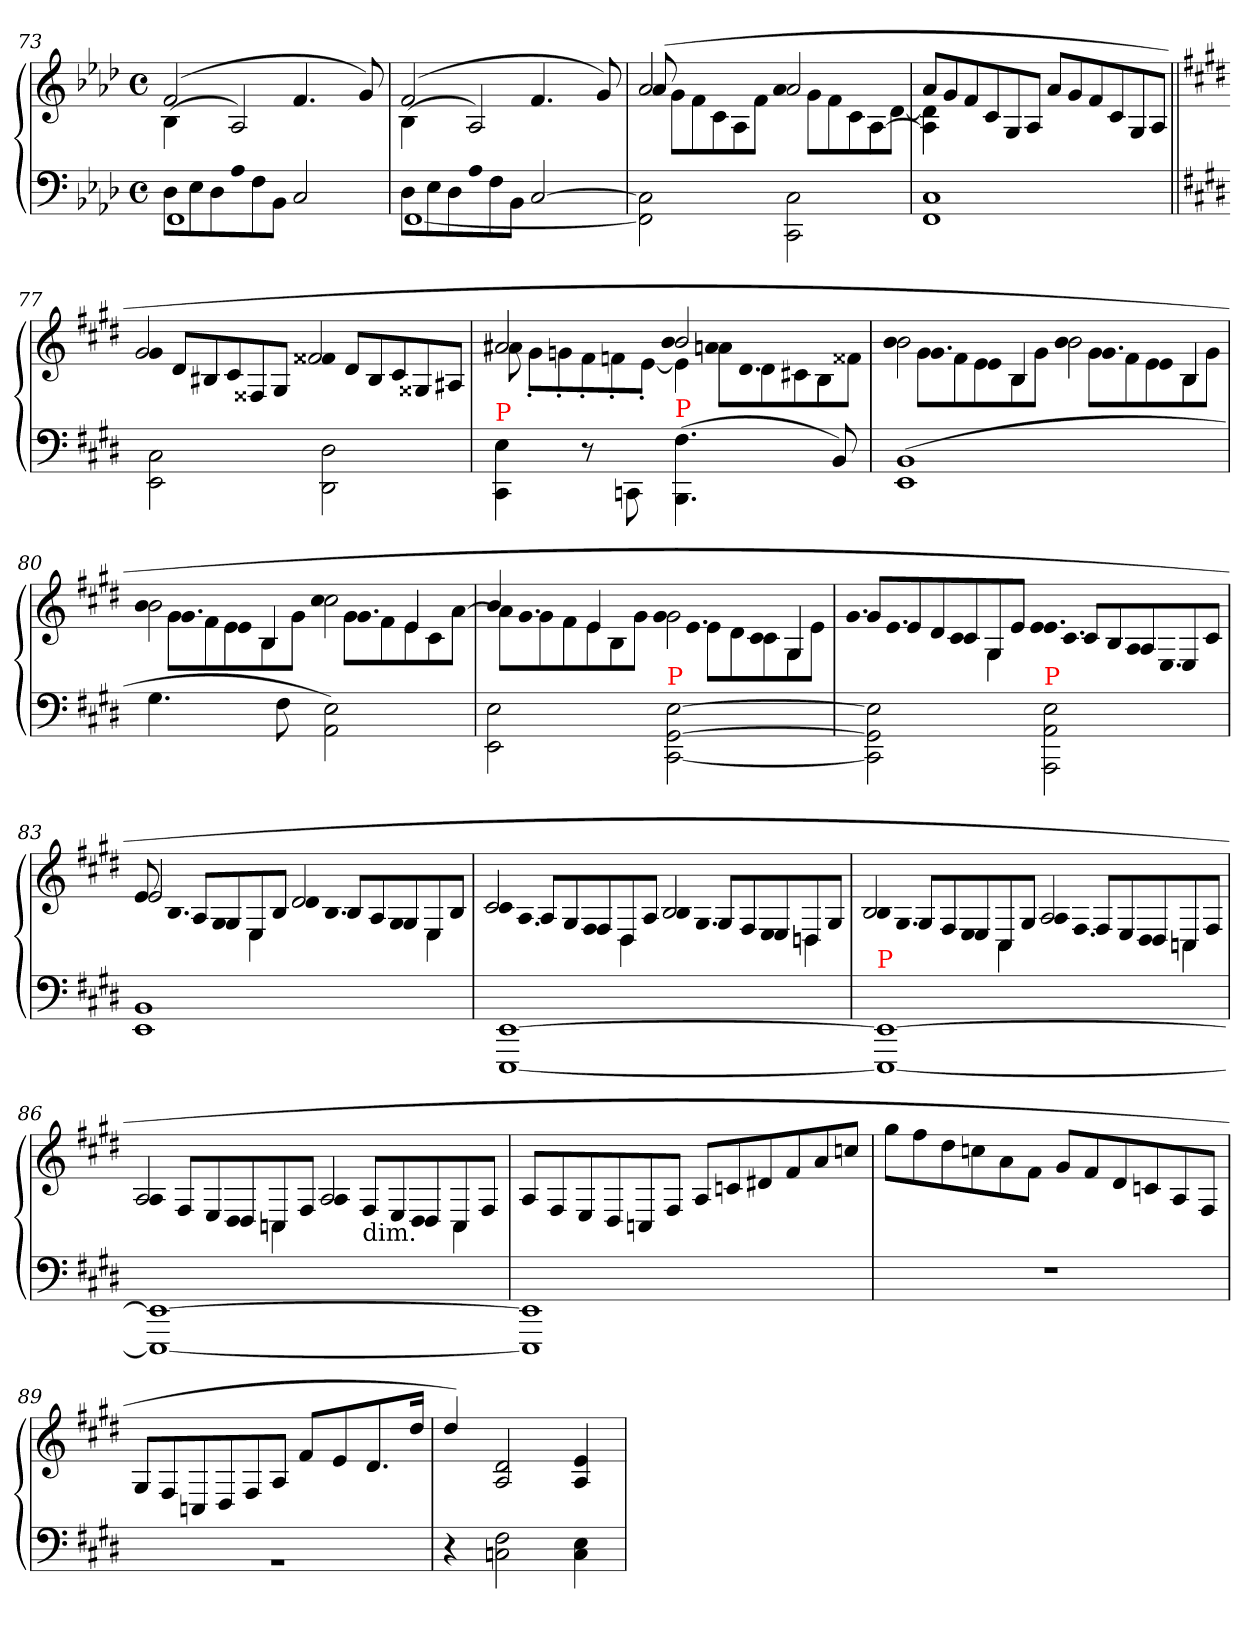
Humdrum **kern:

**kern	**kern
*part1	*part1
*staff2	*staff1
*clefF4	*clefG2
*k[b-e-a-d-]	*k[b-e-a-d-]
*M4/4	*M4/4
*met(c)	*met(c)
*Xtuplet	*
=73	=73
*^	*^
12D-\L	1FF	(>2f	(>4B-
12E-	.	.	.
12D-	.	.	.
!LO:N:vis=2	!	!	!
12A-	.	.	2A-/)
12F	.	.	.
12BB-J	.	.	.
2C	.	4.f	.
.	.	.	4ryy
.	.	8g)	.
=74	=74	=74	=74
12D-\L	[1FF	(>2f	(>4B-
12E-	.	.	.
12D-	.	.	.
!LO:N:vis=2	!	!	!
12A-	.	.	2A-/)
12F	.	.	.
12BB-J	.	.	.
[2C	.	4.f	.
.	.	.	4ryy
.	.	8g)	.
*v	*v	*	*
=75	=75	=75
*	*	*Xtuplet
!	!	!LO:N:vis=2
*	*	*^
2C]\ 2FF]\	2a-	(>12a-/	2ryy
.	.	12gL	.
.	.	12f	.
.	.	12c	.
.	.	12A-	.
.	.	12fJ	.
!	!	!LO:N:vis=2	!
2C\ 2CC\	2a-	12a-/	4ryy
.	.	12gL	.
.	.	12f	.
.	.	12c	12ryy
.	.	12A-	[6A-\
.	.	[12d-J	.
*	*	*v	*v
=76	=76	=76
1C 1FF	12a-/L	4d-]\ 4A-]\
.	12g	.
.	12f	.
.	12c	2.ryy
.	12G	.
.	12A-J	.
.	12a-/L	.
.	12g	.
.	12f	.
.	12c	.
.	12G	.
.	12A-J	.
=77||	=77||	=77||
*k[f#c#g#d#]	*k[f#c#g#d#]	*
!	!LO:N:vis=2	!
2C#\ 2EE\	12g#/	2g#/
.	12d#L	.
.	12B#X	.
.	12c#	.
.	12F##X	.
.	12G#J	.
!	!LO:N:vis=2	!
2D#\ 2DD#\	12f##X/	2f##X/
.	12d#L	.
.	12B#	.
.	12c#	.
.	12G##X	.
.	12A#XJ	.
=78	=78	=78
!LO:TX:a:color=red:t=P	!	!
!	!	!LO:N:vis=2
*	*^	*^
4E\ 4CC#\	2a#X/	12a#X\	2ryy	2ryy
.	.	12g#'>L	.	.
.	.	12gn'>	.	.
8r	.	12f#'>	.	.
.	.	12fn'>	.	.
8CCn\	.	.	.	.
.	.	[12e'>J	.	.
!LO:TX:a:color=red:t=P	!	!	!	!
!	!	!LO:N:vis=2	!	!
(>4.F#\ 4.BBB\	2b	12b/	12ryy	4e\]
!	!	!	!LO:N:vis=4	!
.	.	12anL	12an\	.
!	!	!	!LO:N:vis=4.	!
.	.	12d#	6d#\	.
.	.	12c#X	.	12ryy
.	.	12B	6B\	6ryy
8BB)	.	.	.	.
.	.	12f##XJ	.	.
*	*	*	*v	*v
=79	=79	=79	=79
!	!	!	!LO:N:vis=2
(>1BB 1EE	12ryy	2b	12b\
!	!LO:N:vis=4.	!	!
.	6g#/	.	12g#\L
.	.	.	12f#\
!	!LO:N:vis=4	!	!
.	12e/	.	12e\
.	4B/	.	12B\
.	.	.	12g#\J
!	!	!	!LO:N:vis=2
.	.	2b	12b\
!	!LO:N:vis=4.	!	!
.	6g#/	.	12g#\L
.	.	.	12f#\
!	!LO:N:vis=4	!	!
.	12e/	.	12e\
.	6B/	.	12B\
.	.	.	12g#\J
=80	=80	=80	=80
!	!	!	!LO:N:vis=2
4.G#	12ryy	2b	12b\
!	!LO:N:vis=4.	!	!
.	6g#/	.	12g#\L
.	.	.	12f#\
!	!LO:N:vis=4	!	!
.	12e/	.	12e\
.	4B/	.	12B\
8F#	.	.	.
.	.	.	12g#\J
!	!	!	!LO:N:vis=2
2E\ 2AA\)	.	2cc#	12cc#\
!	!LO:N:vis=4.	!	!
.	6g#/	.	12g#\L
.	.	.	12f#\
.	4e/	.	12e\
.	.	.	12c#\
.	.	.	[12a\J
=81	=81	=81	=81
2E\ 2EE\	4b/	12aL]	12ryy
!	!	!	!LO:N:vis=4.
.	.	12g#	6g#/
.	.	12f#	.
.	4e	12e	4ryy
.	.	12B	.
.	.	12g#J	.
!LO:TX:a:color=red:t=P	!	!	!
!	!	!LO:N:vis=2	!
[2E\ [2GG#\ [2CC#\	2g#\	12g#	12ryy
!	!	!	!LO:N:vis=4.
.	.	12eL	6e/
.	.	12d#	.
!	!	!	!LO:N:vis=4
.	.	12c#	12c#/
.	.	12G#	6G#/
.	.	12eJ	.
*	*	*v	*v
=82	=82	=82
!	!	!LO:N:vis=4.
2E]\ 2GG#]\ 2CC#]\	12g#/L	12g#\
!	!	!LO:N:vis=4.
.	12e/	6e\
.	12d#/	.
!	!	!LO:N:vis=4
.	12c#/	12c#\
.	12G#/	6G#\
.	12e/J	.
!LO:TX:a:color=red:t=P	!	!
!	!LO:N:vis=4.	!LO:N:vis=4.
2E\ 2AA\ 2AAA\	12e/	12e\
!	!	!LO:N:vis=4.
.	12c#/L	6c#\
.	12B/	.
!	!	!LO:N:vis=4
.	12A/	12A\
!	!	!LO:N:vis=4.
.	12E/	6E\
.	12c#/J	.
*	*v	*v
=83	=83
!	!LO:N:vis=2
*	*^
*	*	*^
1BB 1EE	12e	2e/	12ryy
!	!LO:N:vis=4.	!	!
.	12B	.	6ryy
.	12AL	.	.
!	!	!	!LO:N:vis=4
.	12G#	.	12G#\
.	12E	.	4E\
.	12BJ	.	.
!	!LO:N:vis=2	!	!
.	12d#	2d#/	.
!	!	!	!LO:N:vis=4.
.	12BL	.	6B\
.	12A	.	.
!	!	!	!LO:N:vis=4
.	12G#	.	12G#\
.	12E	.	6E\
.	12BJ	.	.
=84	=84	=84	=84
!	!LO:N:vis=2	!	!
[1EE [1EEE	12c#	2c#/	12ryy
!	!	!	!LO:N:vis=4.
.	12AL	.	6A\
.	12G#	.	.
!	!	!	!LO:N:vis=4
.	12F#	.	12F#\
.	12D#	.	4D#\
.	12AJ	.	.
!	!LO:N:vis=2	!	!
.	12B	2B/	.
!	!	!	!LO:N:vis=4.
.	12G#L	.	6G#\
.	12F#	.	.
!	!	!	!LO:N:vis=4
.	12E	.	12E\
.	12Dn	.	6Dn\
.	12G#J	.	.
=85	=85	=85	=85
!LO:TX:a:color=red:t=P	!	!	!
!	!LO:N:vis=2	!	!
1EE_ 1EEE_	12B	2B/	12ryy
!	!	!	!LO:N:vis=4.
.	12G#L	.	6G#\
.	12F#	.	.
!	!	!	!LO:N:vis=4
.	12E	.	12E\
.	12C#	.	4C#\
.	12G#J	.	.
!	!LO:N:vis=2	!	!
.	12A	2A/	.
!	!	!	!LO:N:vis=4.
.	12F#L	.	6F#\
.	12E	.	.
!	!	!	!LO:N:vis=4
.	12D#	.	12D#\
.	12Cn	.	6Cn\
.	12F#J	.	.
=86	=86	=86	=86
!	!LO:N:vis=2	!	!
1EE_ 1EEE_	12A	2A/	12ryy
.	12F#L	.	6ryy
.	12E	.	.
!	!	!	!LO:N:vis=4
.	12D#	.	12D#\
.	12Cn	.	4Cn\
.	12F#J	.	.
!	!LO:N:vis=2	!	!
.	12A	2A/	.
!	!LO:TX:c:t=dim.	!	!
.	12F#L	.	6ryy
.	12E	.	.
!	!	!	!LO:N:vis=4
.	12D#	.	12D#\
.	12C	.	6C\
.	12F#J	.	.
*	*v	*v	*v
=87	=87
1EE] 1EEE]	12AL
.	12F#
.	12E
.	12D#
.	12Cn
.	12F#J
.	12AL
.	12cn
.	12d#X
.	12f#
.	12a
.	12ccnJ
=88	=88
1rF	12gg#L
.	12ff#
.	12dd#
.	12ccn
.	12a
.	12f#J
.	12g#L
.	12f#
.	12d#
.	12cn
.	12A
.	12F#J
=89	=89
1rBB	12G#L
.	12F#
.	12Cn
.	12D#
.	12F#
.	12AJ
.	8f#L
.	8e
.	8.d#
.	16dd#Jk
=90	=90
4r	4dd#/)
2F# 2Cn	2d# 2A
4E 4C	4e 4A
=	=
*-	*-
